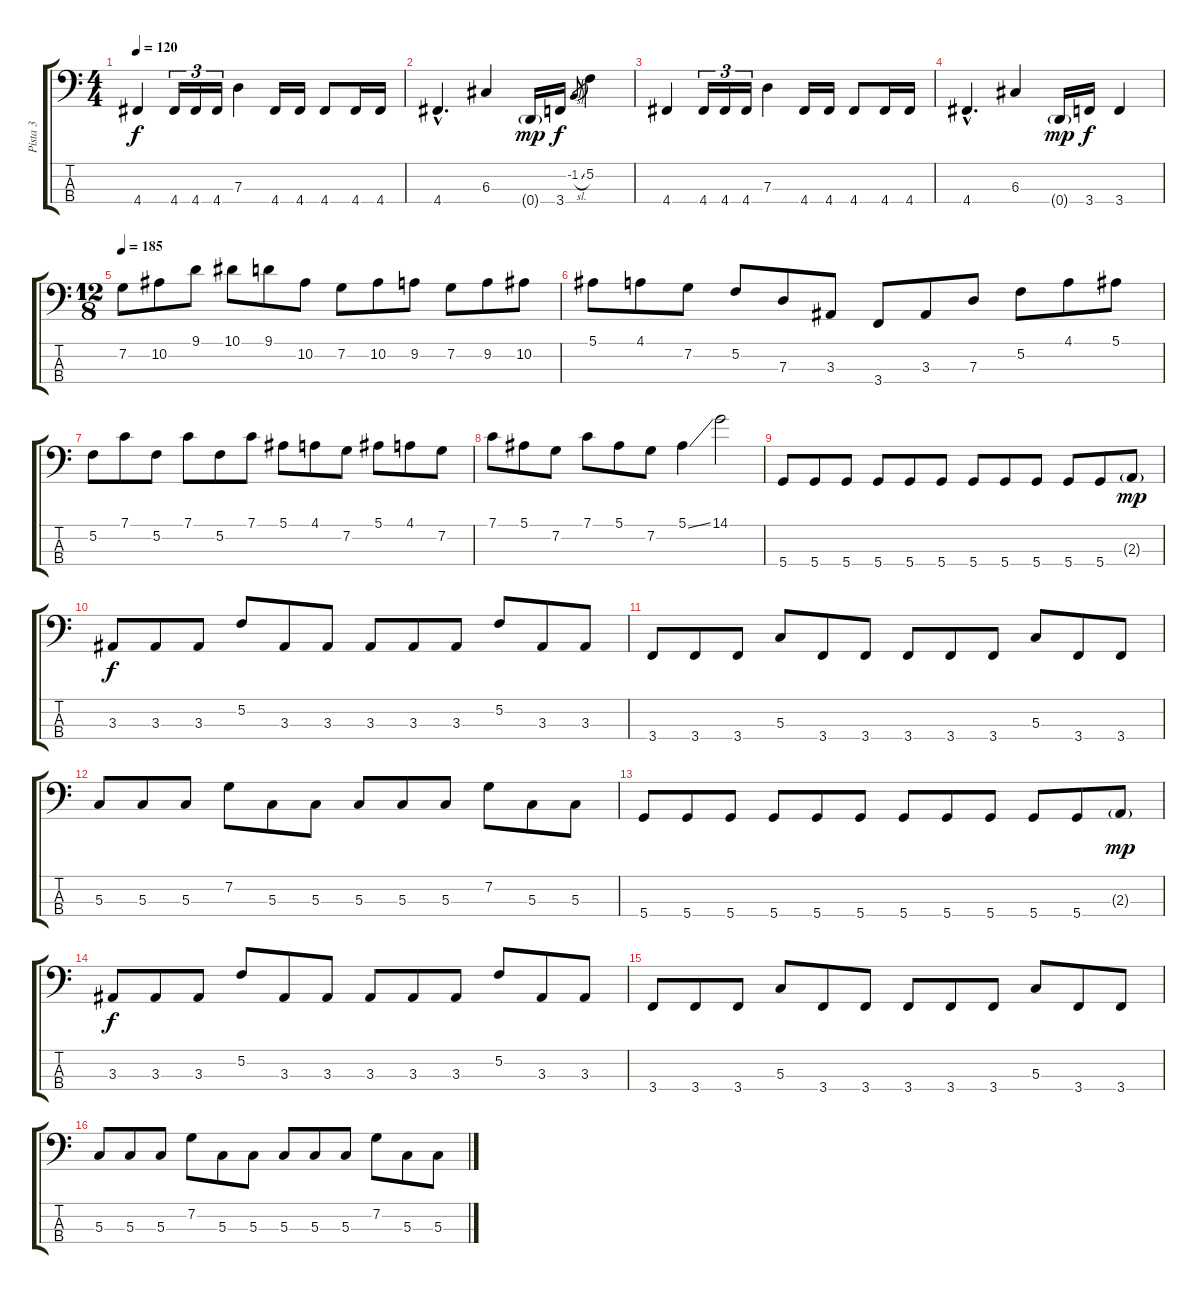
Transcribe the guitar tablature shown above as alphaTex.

\track ("Pista 3" "Pista 3") {instrument fretlessbass}
\staff {score tabs}
\tuning (F2 C2 G1 D1) {hide}
\ts (4 4)
\tempo 120
\clef f4
\ks c
4.4.4{dy f} 4.4.16{tu (3 2)} 4.4.16{tu (3 2)} 4.4.16{tu (3 2)} 7.3.4 4.4.16 4.4.16 4.4.8 4.4.16 4.4.16 |
4.4{hac}.4{d} 6.3.4 0.4{g}.16{dy mp} 3.4.16{dy f} -1.2{sl}.8{gr} 5.2.4 |
4.4.4 4.4.16{tu (3 2)} 4.4.16{tu (3 2)} 4.4.16{tu (3 2)} 7.3.4 4.4.16 4.4.16 4.4.8 4.4.16 4.4.16 |
4.4{hac}.4{d} 6.3.4 0.4{g}.16{dy mp} 3.4.16{dy f} 3.4.4 |
\ts (12 8)
\tempo 185
7.2.8 10.2.8 9.1.8 10.1.8 9.1.8 10.2.8 7.2.8 10.2.8 9.2.8 7.2.8 9.2.8 10.2.8 |
5.1.8 4.1.8 7.2.8 5.2.8 7.3.8 3.3.8 3.4.8 3.3.8 7.3.8 5.2.8 4.1.8 5.1.8 |
5.2.8 7.1.8 5.2.8 7.1.8 5.2.8 7.1.8 5.1.8 4.1.8 7.2.8 5.1.8 4.1.8 7.2.8 |
7.1.8 5.1.8 7.2.8 7.1.8 5.1.8 7.2.8 5.1{ss}.4 14.1.2 |
5.4.8 5.4.8 5.4.8 5.4.8 5.4.8 5.4.8 5.4.8 5.4.8 5.4.8 5.4.8 5.4.8 2.3{g}.8{dy mp} |
3.3.8{dy f} 3.3.8 3.3.8 5.2.8 3.3.8 3.3.8 3.3.8 3.3.8 3.3.8 5.2.8 3.3.8 3.3.8 |
3.4.8 3.4.8 3.4.8 5.3.8 3.4.8 3.4.8 3.4.8 3.4.8 3.4.8 5.3.8 3.4.8 3.4.8 |
5.3.8 5.3.8 5.3.8 7.2.8 5.3.8 5.3.8 5.3.8 5.3.8 5.3.8 7.2.8 5.3.8 5.3.8 |
5.4.8 5.4.8 5.4.8 5.4.8 5.4.8 5.4.8 5.4.8 5.4.8 5.4.8 5.4.8 5.4.8 2.3{g}.8{dy mp} |
3.3.8{dy f} 3.3.8 3.3.8 5.2.8 3.3.8 3.3.8 3.3.8 3.3.8 3.3.8 5.2.8 3.3.8 3.3.8 |
3.4.8 3.4.8 3.4.8 5.3.8 3.4.8 3.4.8 3.4.8 3.4.8 3.4.8 5.3.8 3.4.8 3.4.8 |
5.3.8 5.3.8 5.3.8 7.2.8 5.3.8 5.3.8 5.3.8 5.3.8 5.3.8 7.2.8 5.3.8 5.3.8
